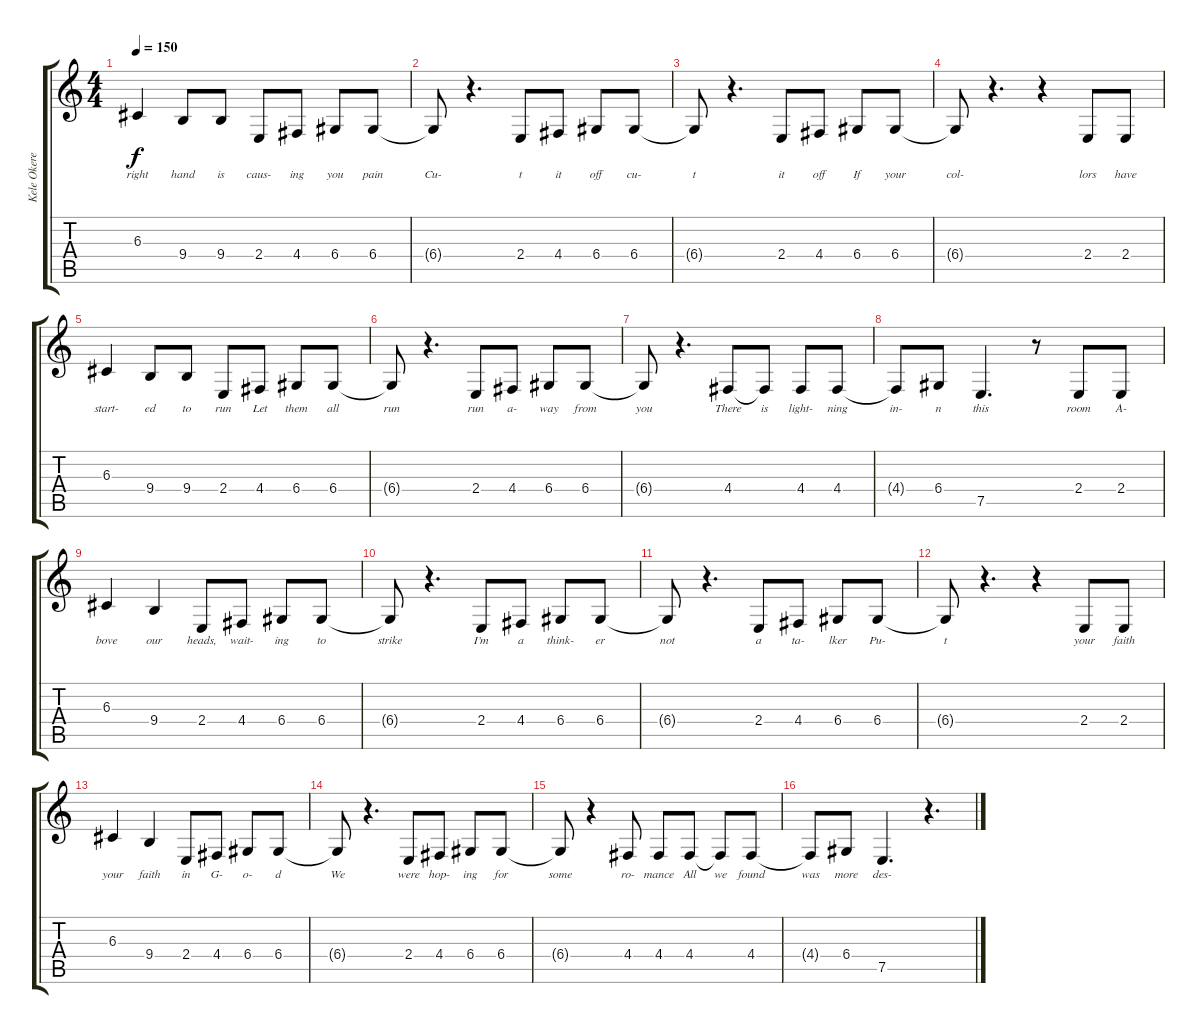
\track ("Kele Okereke Vocals" "Kele Okere") {instrument tenorsax}
\staff {score tabs}
\tuning (E4 B3 G3 D3 A2 E2) {hide}
\ts (4 4)
\tempo 150
\clef g2
\ks c
6.3.4{lyrics (0 "right") lyrics (1 "") lyrics (2 "") lyrics (3 "") lyrics (4 "") dy f} 9.4.8{lyrics (0 "hand") lyrics (1 "") lyrics (2 "") lyrics (3 "") lyrics (4 "")} 9.4.8{lyrics (0 "is") lyrics (1 "") lyrics (2 "") lyrics (3 "") lyrics (4 "")} 2.4.8{lyrics (0 "caus-") lyrics (1 "") lyrics (2 "") lyrics (3 "") lyrics (4 "")} 4.4.8{lyrics (0 "ing") lyrics (1 "") lyrics (2 "") lyrics (3 "") lyrics (4 "")} 6.4.8{lyrics (0 "you") lyrics (1 "") lyrics (2 "") lyrics (3 "") lyrics (4 "")} 6.4.8{lyrics (0 "pain") lyrics (1 "") lyrics (2 "") lyrics (3 "") lyrics (4 "")} |
6.4{t}.8{lyrics (0 "Cu-") lyrics (1 "") lyrics (2 "") lyrics (3 "") lyrics (4 "")} r.4{d} 2.4.8{lyrics (0 "t") lyrics (1 "") lyrics (2 "") lyrics (3 "") lyrics (4 "")} 4.4.8{lyrics (0 "it") lyrics (1 "") lyrics (2 "") lyrics (3 "") lyrics (4 "")} 6.4.8{lyrics (0 "off") lyrics (1 "") lyrics (2 "") lyrics (3 "") lyrics (4 "")} 6.4.8{lyrics (0 "cu-") lyrics (1 "") lyrics (2 "") lyrics (3 "") lyrics (4 "")} |
6.4{t}.8{lyrics (0 "t") lyrics (1 "") lyrics (2 "") lyrics (3 "") lyrics (4 "")} r.4{d} 2.4.8{lyrics (0 "it") lyrics (1 "") lyrics (2 "") lyrics (3 "") lyrics (4 "")} 4.4.8{lyrics (0 "off") lyrics (1 "") lyrics (2 "") lyrics (3 "") lyrics (4 "")} 6.4.8{lyrics (0 "If") lyrics (1 "") lyrics (2 "") lyrics (3 "") lyrics (4 "")} 6.4.8{lyrics (0 "your") lyrics (1 "") lyrics (2 "") lyrics (3 "") lyrics (4 "")} |
6.4{t}.8{lyrics (0 "col-") lyrics (1 "") lyrics (2 "") lyrics (3 "") lyrics (4 "")} r.4{d} r.4 2.4.8{lyrics (0 "lors") lyrics (1 "") lyrics (2 "") lyrics (3 "") lyrics (4 "")} 2.4.8{lyrics (0 "have") lyrics (1 "") lyrics (2 "") lyrics (3 "") lyrics (4 "")} |
6.3.4{lyrics (0 "start-") lyrics (1 "") lyrics (2 "") lyrics (3 "") lyrics (4 "")} 9.4.8{lyrics (0 "ed") lyrics (1 "") lyrics (2 "") lyrics (3 "") lyrics (4 "")} 9.4.8{lyrics (0 "to") lyrics (1 "") lyrics (2 "") lyrics (3 "") lyrics (4 "")} 2.4.8{lyrics (0 "run") lyrics (1 "") lyrics (2 "") lyrics (3 "") lyrics (4 "")} 4.4.8{lyrics (0 "Let") lyrics (1 "") lyrics (2 "") lyrics (3 "") lyrics (4 "")} 6.4.8{lyrics (0 "them") lyrics (1 "") lyrics (2 "") lyrics (3 "") lyrics (4 "")} 6.4.8{lyrics (0 "all") lyrics (1 "") lyrics (2 "") lyrics (3 "") lyrics (4 "")} |
6.4{t}.8{lyrics (0 "run") lyrics (1 "") lyrics (2 "") lyrics (3 "") lyrics (4 "")} r.4{d} 2.4.8{lyrics (0 "run") lyrics (1 "") lyrics (2 "") lyrics (3 "") lyrics (4 "")} 4.4.8{lyrics (0 "a-") lyrics (1 "") lyrics (2 "") lyrics (3 "") lyrics (4 "")} 6.4.8{lyrics (0 "way") lyrics (1 "") lyrics (2 "") lyrics (3 "") lyrics (4 "")} 6.4.8{lyrics (0 "from") lyrics (1 "") lyrics (2 "") lyrics (3 "") lyrics (4 "")} |
6.4{t}.8{lyrics (0 "you") lyrics (1 "") lyrics (2 "") lyrics (3 "") lyrics (4 "")} r.4{d} 4.4.8{lyrics (0 "There") lyrics (1 "") lyrics (2 "") lyrics (3 "") lyrics (4 "")} 4.4{t}.8{lyrics (0 "is") lyrics (1 "") lyrics (2 "") lyrics (3 "") lyrics (4 "")} 4.4.8{lyrics (0 "light-") lyrics (1 "") lyrics (2 "") lyrics (3 "") lyrics (4 "")} 4.4.8{lyrics (0 "ning") lyrics (1 "") lyrics (2 "") lyrics (3 "") lyrics (4 "")} |
4.4{t}.8{lyrics (0 "in-") lyrics (1 "") lyrics (2 "") lyrics (3 "") lyrics (4 "")} 6.4.8{lyrics (0 "n") lyrics (1 "") lyrics (2 "") lyrics (3 "") lyrics (4 "")} 7.5.4{d lyrics (0 "this") lyrics (1 "") lyrics (2 "") lyrics (3 "") lyrics (4 "")} r.8 2.4.8{lyrics (0 "room") lyrics (1 "") lyrics (2 "") lyrics (3 "") lyrics (4 "")} 2.4.8{lyrics (0 "A-") lyrics (1 "") lyrics (2 "") lyrics (3 "") lyrics (4 "")} |
6.3.4{lyrics (0 "bove") lyrics (1 "") lyrics (2 "") lyrics (3 "") lyrics (4 "")} 9.4.4{lyrics (0 "our") lyrics (1 "") lyrics (2 "") lyrics (3 "") lyrics (4 "")} 2.4.8{lyrics (0 "heads,") lyrics (1 "") lyrics (2 "") lyrics (3 "") lyrics (4 "")} 4.4.8{lyrics (0 "wait-") lyrics (1 "") lyrics (2 "") lyrics (3 "") lyrics (4 "")} 6.4.8{lyrics (0 "ing") lyrics (1 "") lyrics (2 "") lyrics (3 "") lyrics (4 "")} 6.4.8{lyrics (0 "to") lyrics (1 "") lyrics (2 "") lyrics (3 "") lyrics (4 "")} |
6.4{t}.8{lyrics (0 "strike") lyrics (1 "") lyrics (2 "") lyrics (3 "") lyrics (4 "")} r.4{d} 2.4.8{lyrics (0 "I’m") lyrics (1 "") lyrics (2 "") lyrics (3 "") lyrics (4 "")} 4.4.8{lyrics (0 "a") lyrics (1 "") lyrics (2 "") lyrics (3 "") lyrics (4 "")} 6.4.8{lyrics (0 "think-") lyrics (1 "") lyrics (2 "") lyrics (3 "") lyrics (4 "")} 6.4.8{lyrics (0 "er") lyrics (1 "") lyrics (2 "") lyrics (3 "") lyrics (4 "")} |
6.4{t}.8{lyrics (0 "not") lyrics (1 "") lyrics (2 "") lyrics (3 "") lyrics (4 "")} r.4{d} 2.4.8{lyrics (0 "a") lyrics (1 "") lyrics (2 "") lyrics (3 "") lyrics (4 "")} 4.4.8{lyrics (0 "ta-") lyrics (1 "") lyrics (2 "") lyrics (3 "") lyrics (4 "")} 6.4.8{lyrics (0 "lker") lyrics (1 "") lyrics (2 "") lyrics (3 "") lyrics (4 "")} 6.4.8{lyrics (0 "Pu-") lyrics (1 "") lyrics (2 "") lyrics (3 "") lyrics (4 "")} |
6.4{t}.8{lyrics (0 "t") lyrics (1 "") lyrics (2 "") lyrics (3 "") lyrics (4 "")} r.4{d} r.4 2.4.8{lyrics (0 "your") lyrics (1 "") lyrics (2 "") lyrics (3 "") lyrics (4 "")} 2.4.8{lyrics (0 "faith") lyrics (1 "") lyrics (2 "") lyrics (3 "") lyrics (4 "")} |
6.3.4{lyrics (0 "your") lyrics (1 "") lyrics (2 "") lyrics (3 "") lyrics (4 "")} 9.4.4{lyrics (0 "faith") lyrics (1 "") lyrics (2 "") lyrics (3 "") lyrics (4 "")} 2.4.8{lyrics (0 "in") lyrics (1 "") lyrics (2 "") lyrics (3 "") lyrics (4 "")} 4.4.8{lyrics (0 "G-") lyrics (1 "") lyrics (2 "") lyrics (3 "") lyrics (4 "")} 6.4.8{lyrics (0 "o-") lyrics (1 "") lyrics (2 "") lyrics (3 "") lyrics (4 "")} 6.4.8{lyrics (0 "d") lyrics (1 "") lyrics (2 "") lyrics (3 "") lyrics (4 "")} |
6.4{t}.8{lyrics (0 "We") lyrics (1 "") lyrics (2 "") lyrics (3 "") lyrics (4 "")} r.4{d} 2.4.8{lyrics (0 "were") lyrics (1 "") lyrics (2 "") lyrics (3 "") lyrics (4 "")} 4.4.8{lyrics (0 "hop-") lyrics (1 "") lyrics (2 "") lyrics (3 "") lyrics (4 "")} 6.4.8{lyrics (0 "ing") lyrics (1 "") lyrics (2 "") lyrics (3 "") lyrics (4 "")} 6.4.8{lyrics (0 "for") lyrics (1 "") lyrics (2 "") lyrics (3 "") lyrics (4 "")} |
6.4{t}.8{lyrics (0 "some") lyrics (1 "") lyrics (2 "") lyrics (3 "") lyrics (4 "")} r.4 4.4.8{lyrics (0 "ro-") lyrics (1 "") lyrics (2 "") lyrics (3 "") lyrics (4 "")} 4.4.8{lyrics (0 "mance") lyrics (1 "") lyrics (2 "") lyrics (3 "") lyrics (4 "")} 4.4.8{lyrics (0 "All") lyrics (1 "") lyrics (2 "") lyrics (3 "") lyrics (4 "")} 4.4{t}.8{lyrics (0 "we") lyrics (1 "") lyrics (2 "") lyrics (3 "") lyrics (4 "")} 4.4.8{lyrics (0 "found") lyrics (1 "") lyrics (2 "") lyrics (3 "") lyrics (4 "")} |
4.4{t}.8{lyrics (0 "was") lyrics (1 "") lyrics (2 "") lyrics (3 "") lyrics (4 "")} 6.4.8{lyrics (0 "more") lyrics (1 "") lyrics (2 "") lyrics (3 "") lyrics (4 "")} 7.5.4{d lyrics (0 "des-") lyrics (1 "") lyrics (2 "") lyrics (3 "") lyrics (4 "")} r.4{d}
